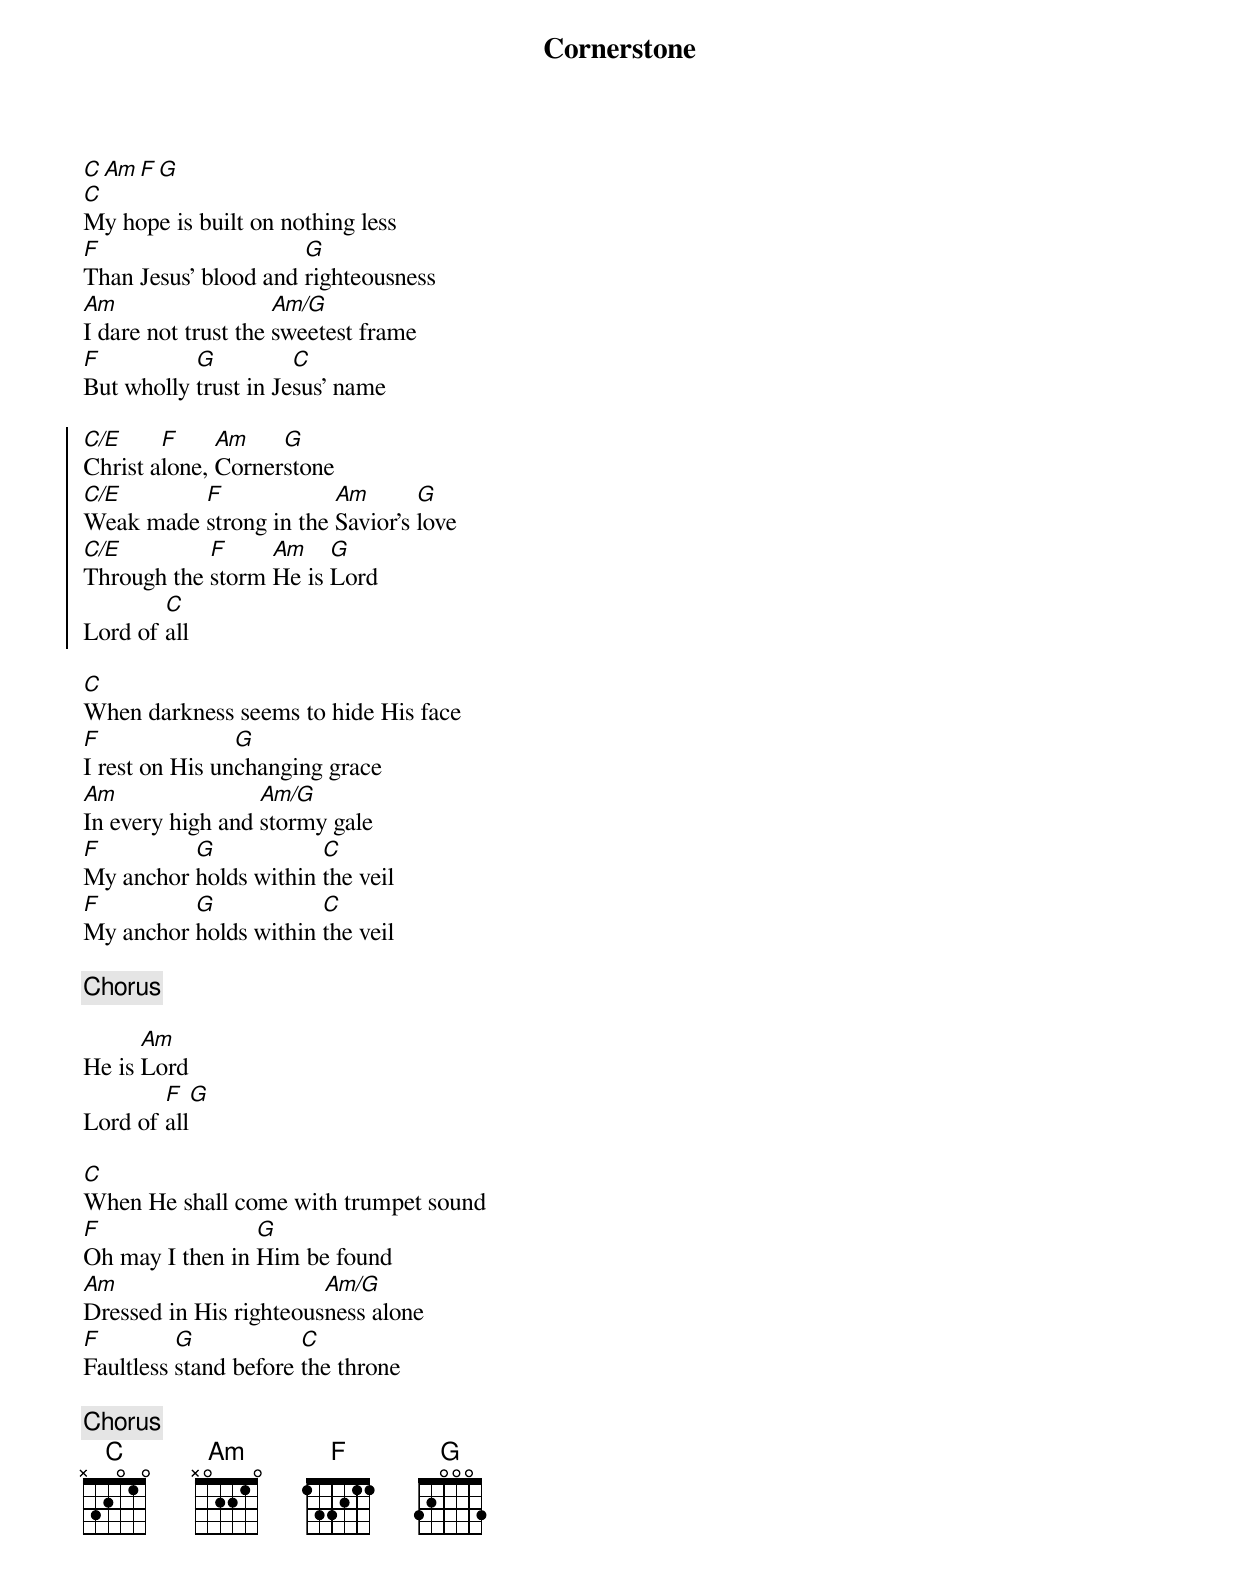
{title: Cornerstone}
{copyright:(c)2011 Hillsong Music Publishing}
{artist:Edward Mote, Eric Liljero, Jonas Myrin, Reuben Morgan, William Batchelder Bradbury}
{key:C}
[C][Am][F][G]
[C]My hope is built on nothing less
[F]Than Jesus’ blood and [G]righteousness
[Am]I dare not trust the [Am/G]sweetest frame
[F]But wholly [G]trust in Je[C]sus’ name

{start_of_chorus}
[C/E]Christ a[F]lone, [Am]Corner[G]stone
[C/E]Weak made [F]strong in the [Am]Savior’s [G]love
[C/E]Through the [F]storm [Am]He is [G]Lord
Lord of [C]all
{end_of_chorus}

[C]When darkness seems to hide His face
[F]I rest on His un[G]changing grace
[Am]In every high and [Am/G]stormy gale
[F]My anchor [G]holds within [C]the veil
[F]My anchor [G]holds within [C]the veil

{c:Chorus}

He is [Am]Lord
Lord of [F]all[G]

[C]When He shall come with trumpet sound
[F]Oh may I then in [G]Him be found
[Am]Dressed in His righteous[Am/G]ness alone
[F]Faultless [G]stand before [C]the throne

{c:Chorus}
